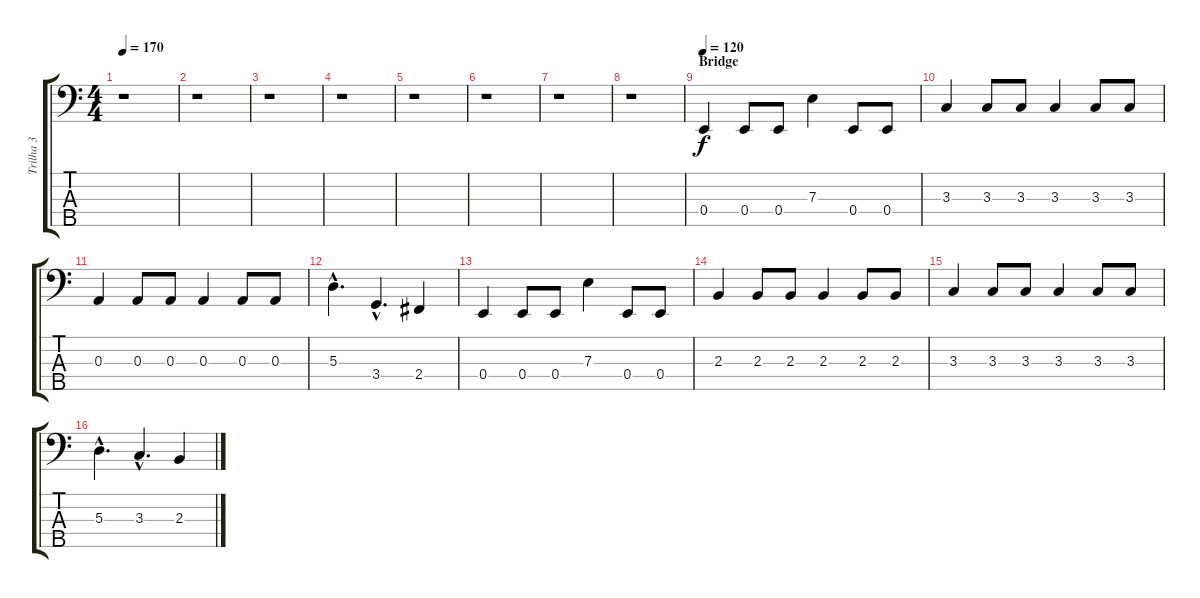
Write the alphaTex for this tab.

\track ("Trilha 3" "Trilha 3") {instrument electricbassfinger}
\staff {score tabs}
\tuning (G2 D2 A1 E1 B0) {hide}
\ts (4 4)
\tempo 170
\clef f4
\ks c
r.1{dy f} |
r.1 |
r.1 |
r.1 |
r.1 |
r.1 |
r.1 |
r.1 |
\section ("" "Bridge")
\tempo 120
0.4.4 0.4.8 0.4.8 7.3.4 0.4.8 0.4.8 |
3.3.4 3.3.8 3.3.8 3.3.4 3.3.8 3.3.8 |
0.3.4 0.3.8 0.3.8 0.3.4 0.3.8 0.3.8 |
5.3{hac}.4{d} 3.4{hac}.4{d} 2.4.4 |
0.4.4 0.4.8 0.4.8 7.3.4 0.4.8 0.4.8 |
2.3.4 2.3.8 2.3.8 2.3.4 2.3.8 2.3.8 |
3.3.4 3.3.8 3.3.8 3.3.4 3.3.8 3.3.8 |
5.3{hac}.4{d} 3.3{hac}.4{d} 2.3.4
